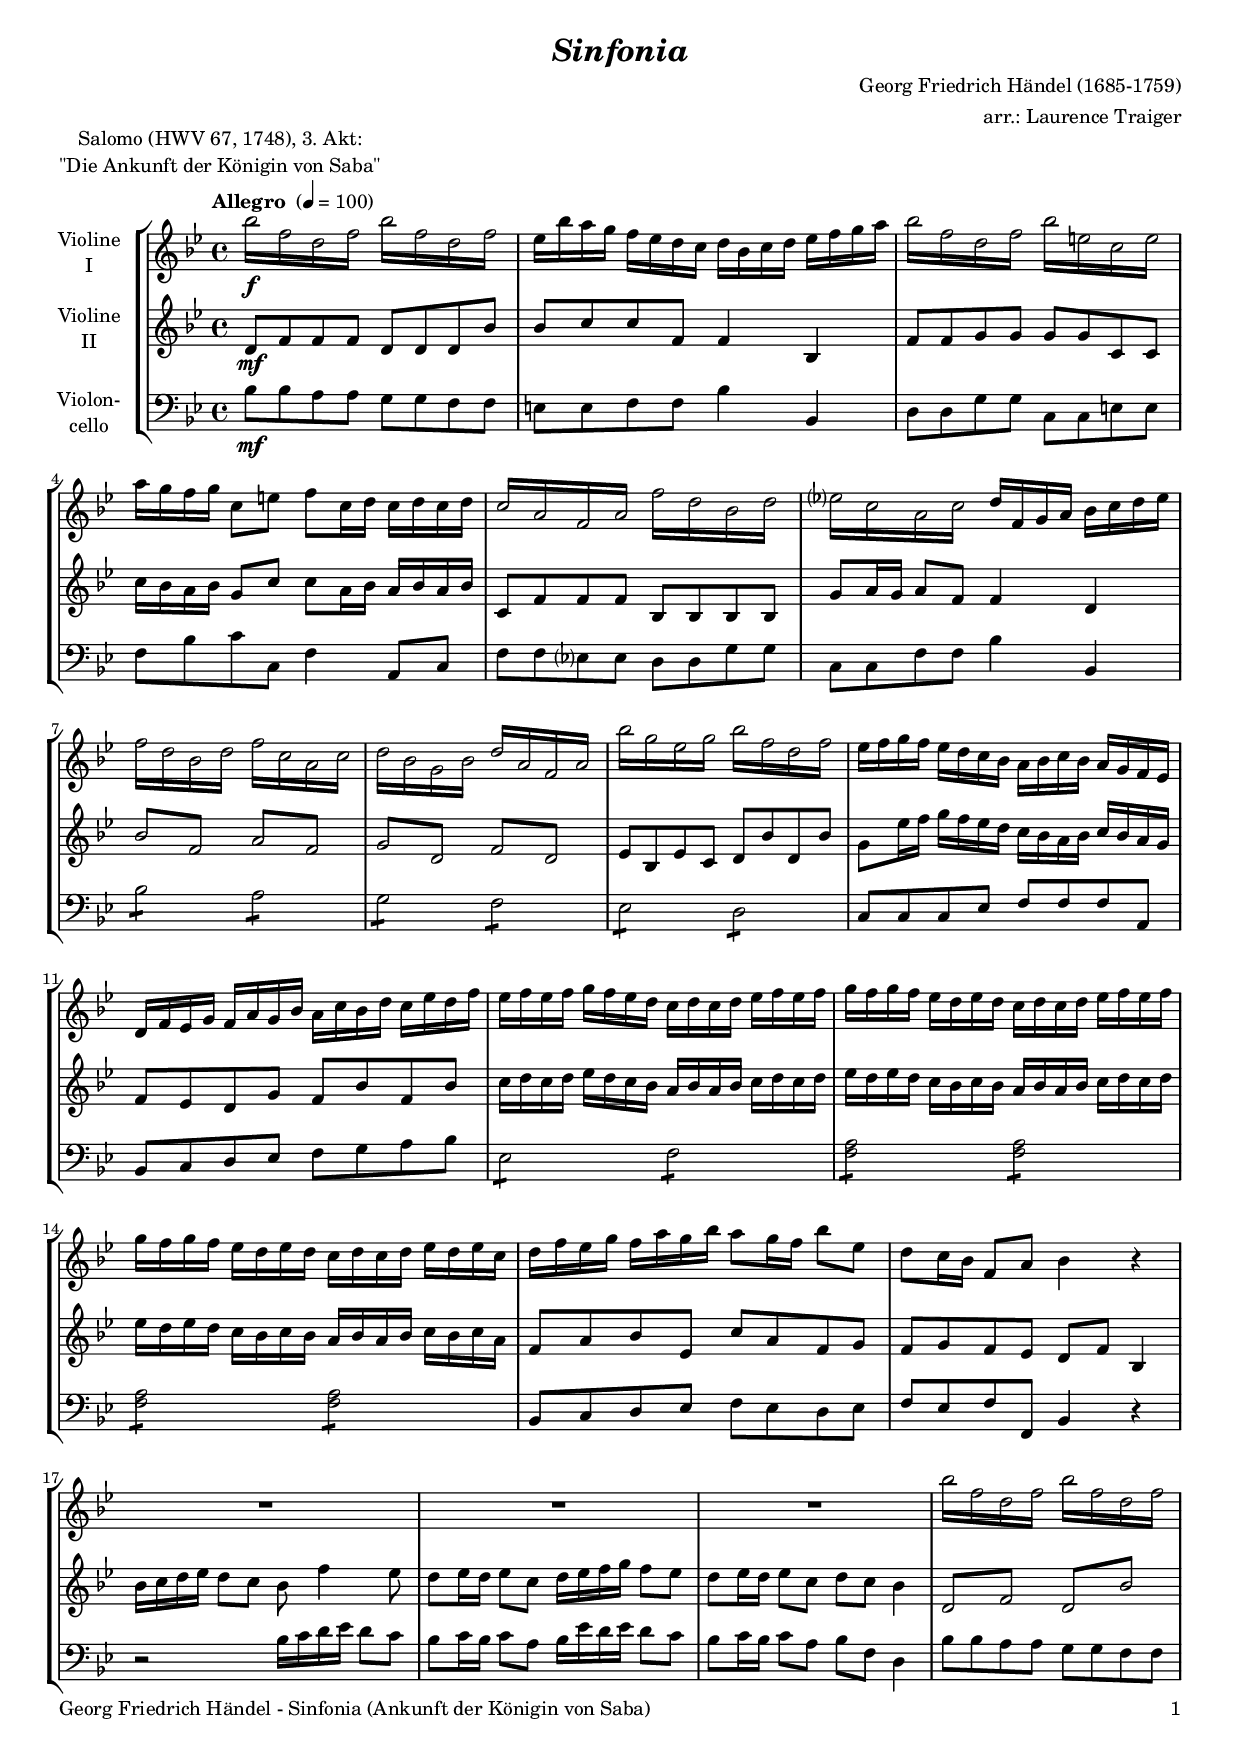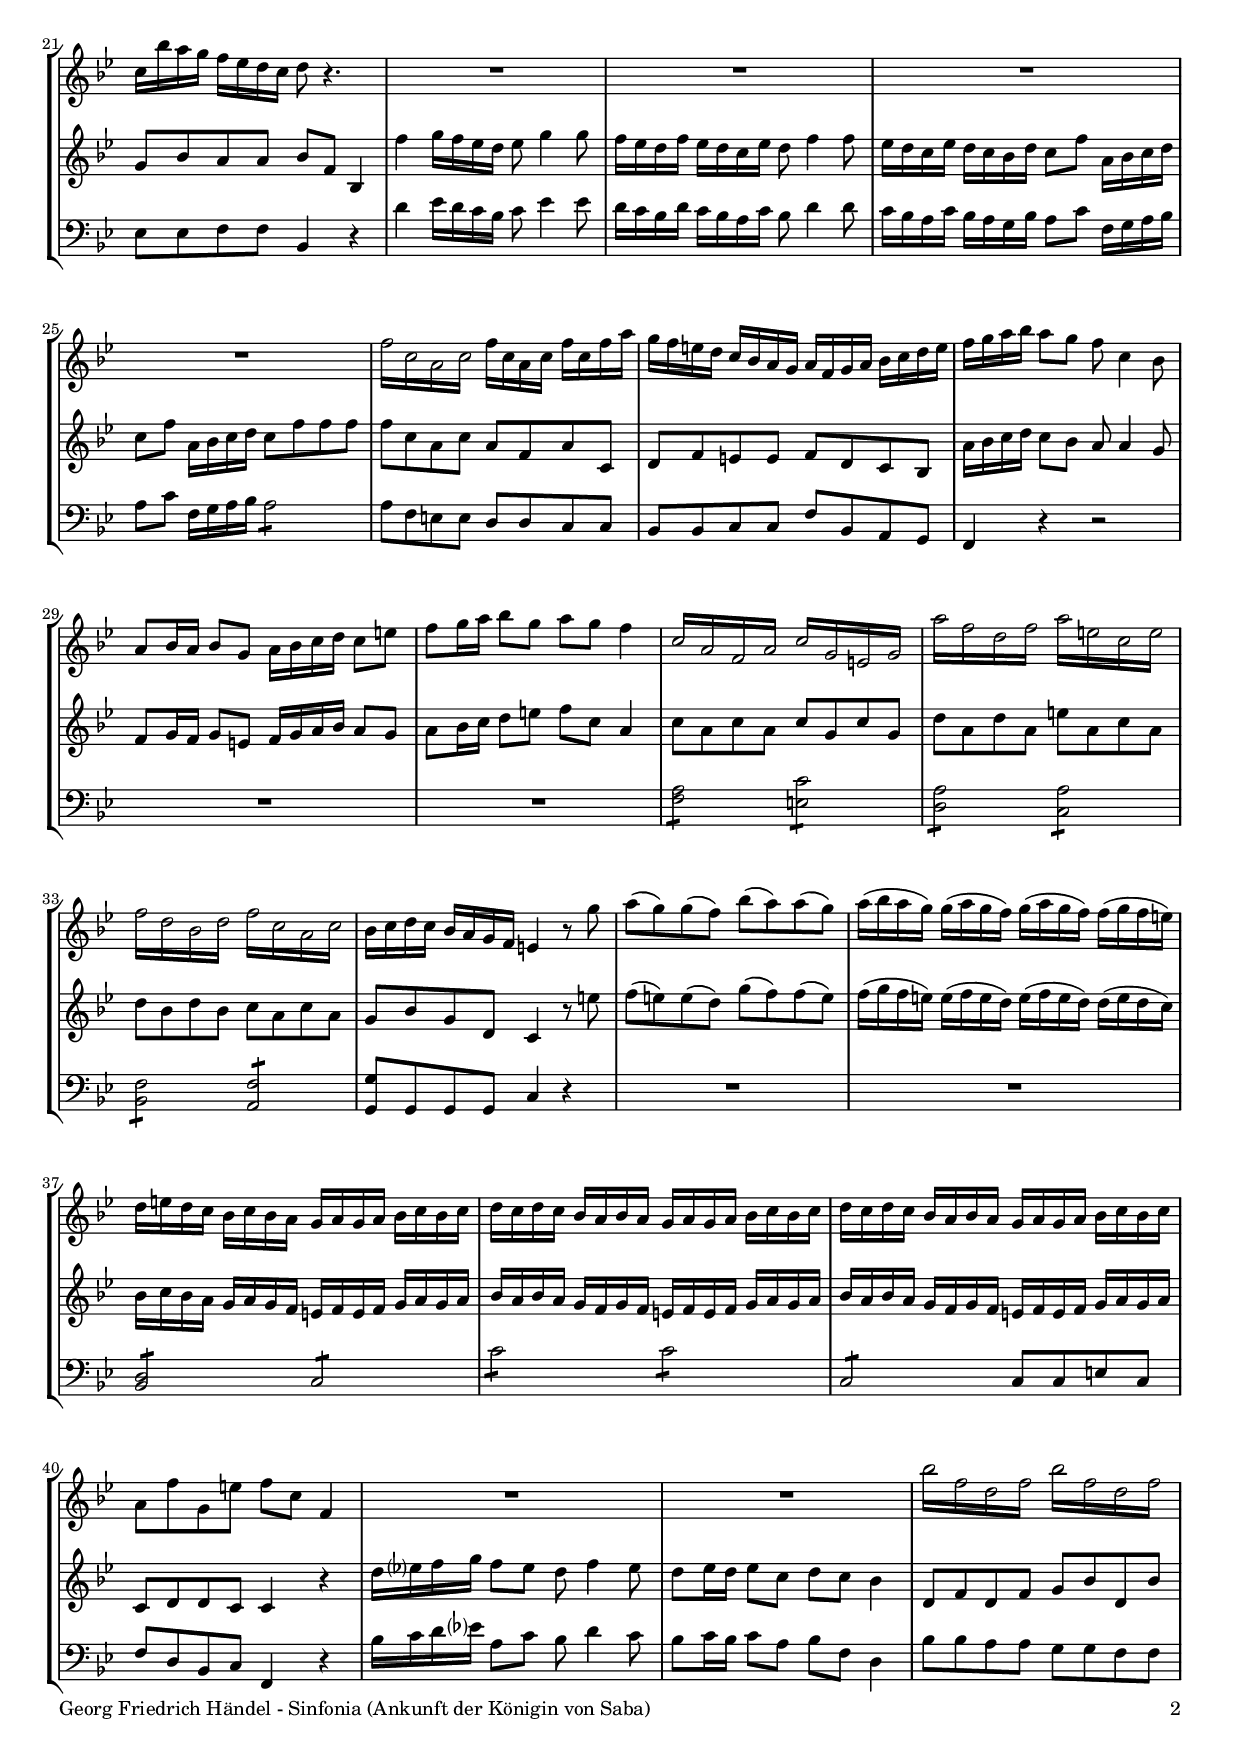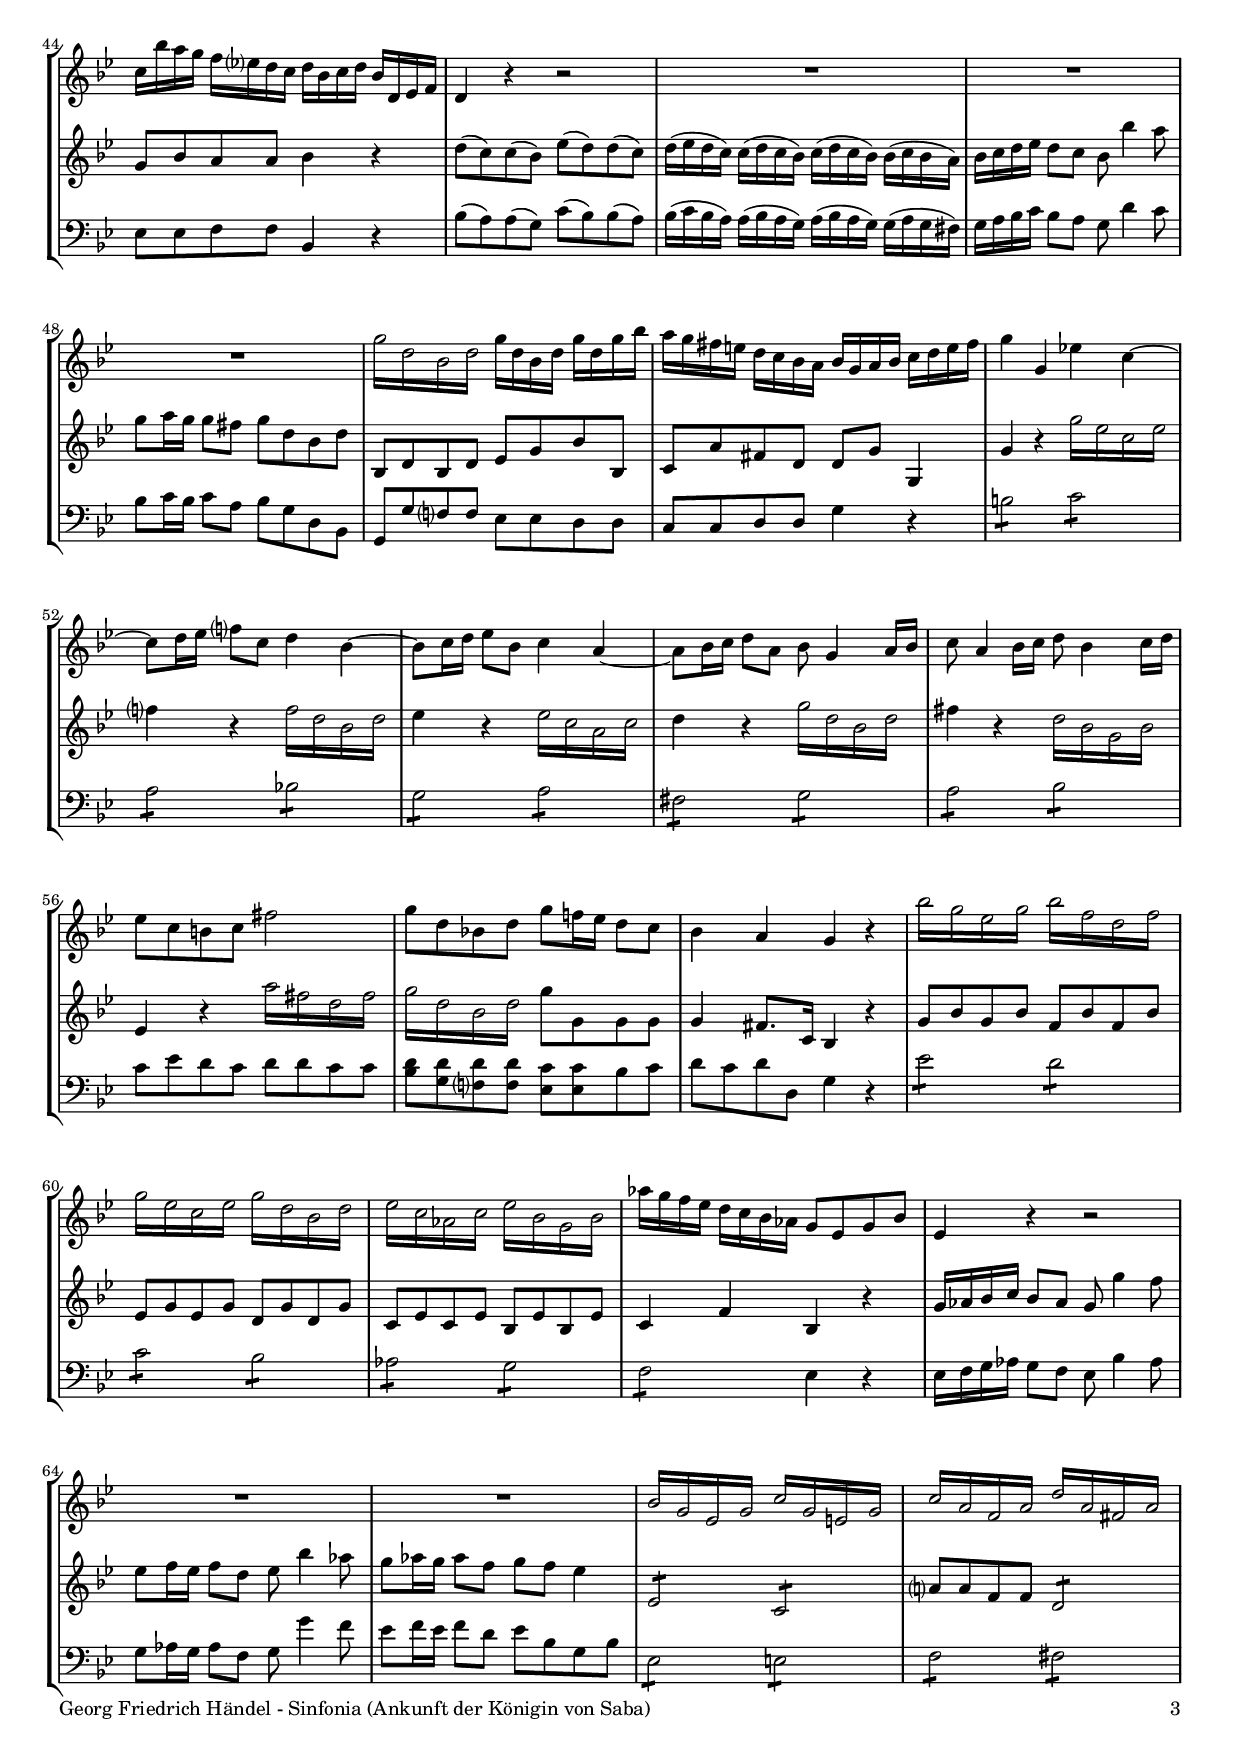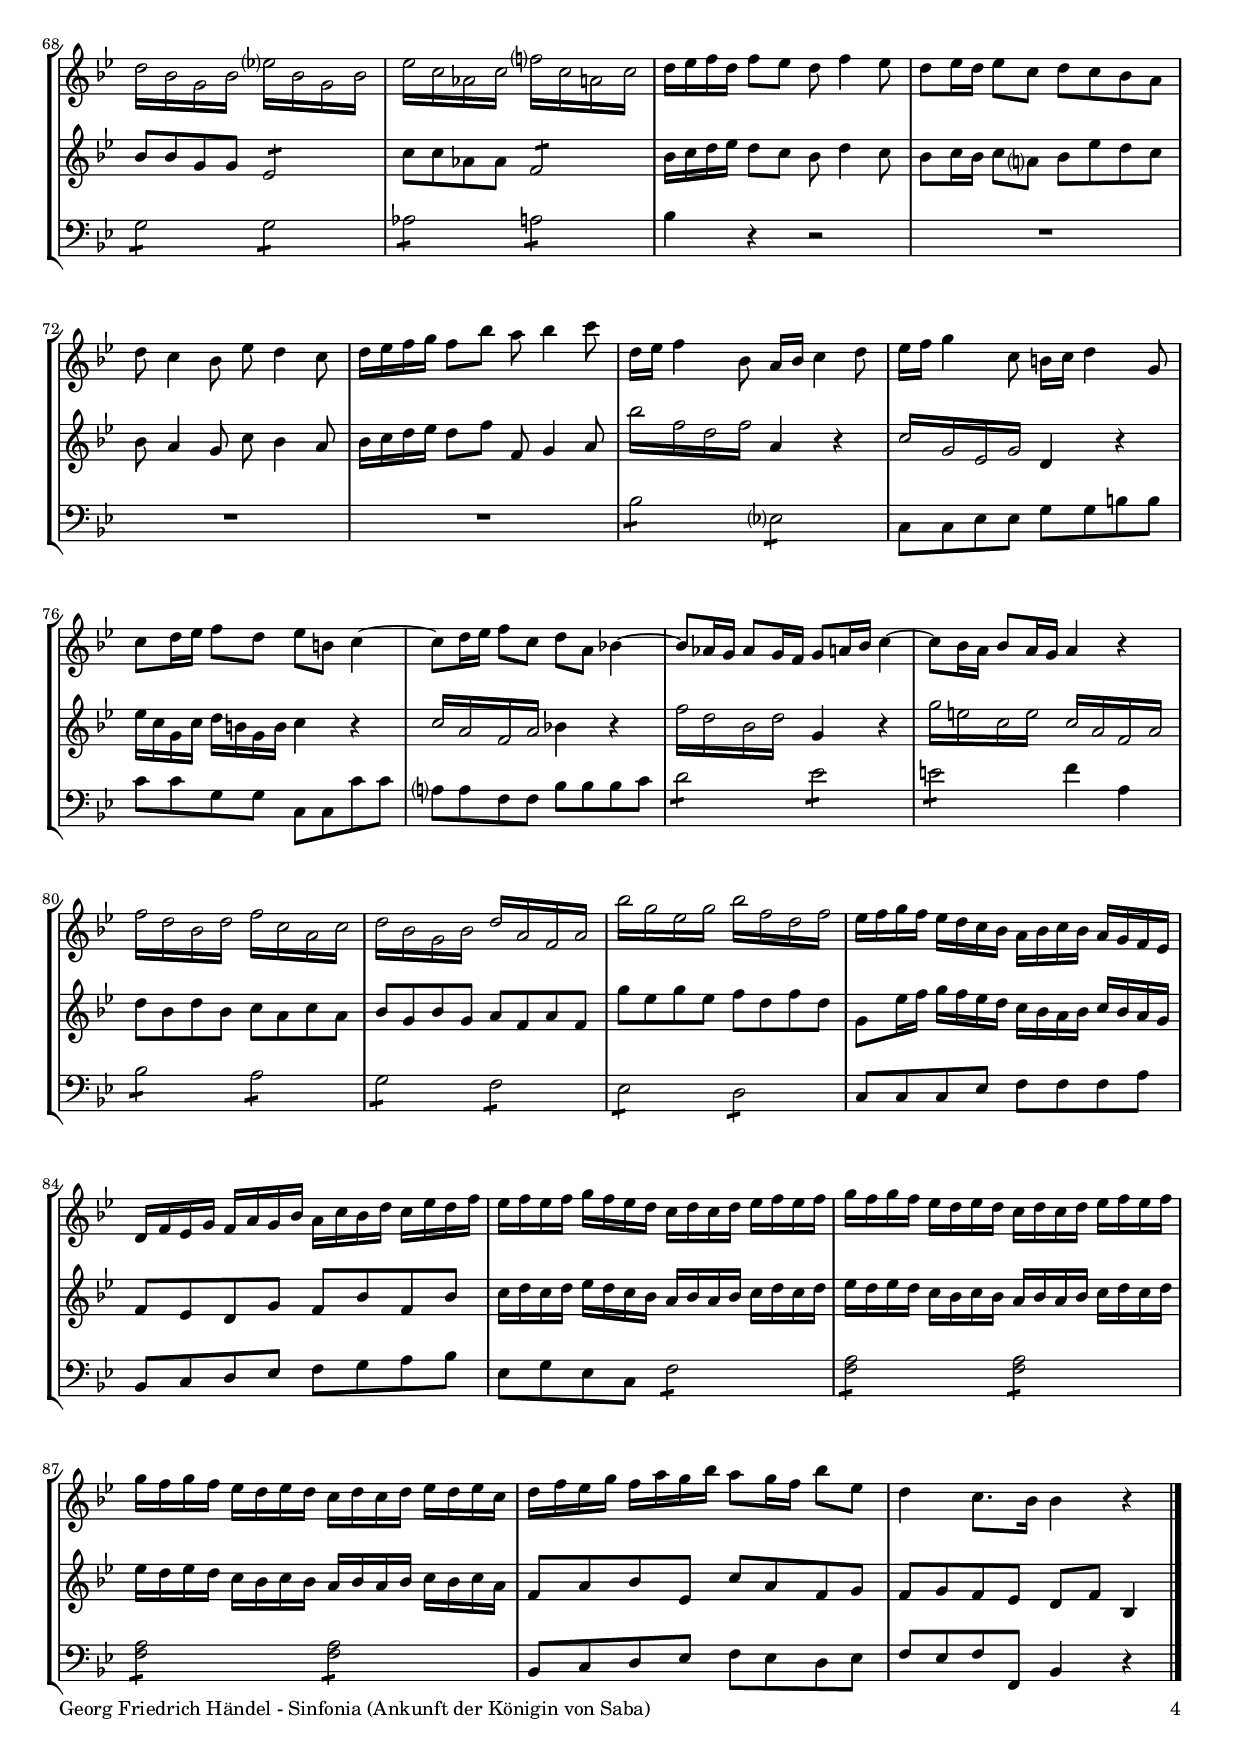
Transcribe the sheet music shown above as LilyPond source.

\version "2.20.2"
\include "deutsch.ly"

#(set-global-staff-size 17)

\header {
  title     = \markup \bold \italic "Sinfonia"
  composer  = "Georg Friedrich Händel (1685-1759)"
  arranger  = "arr.: Laurence Traiger"
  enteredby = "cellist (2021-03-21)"
  piece     = \markup \center-column {
    "Salomo (HWV 67, 1748), 3. Akt:"
    "\"Die Ankunft der Königin von Saba\""
  }
}


voiceconsts = {
  \key b \major
  \time 4/4
  \clef "treble"
%  \numericTimeSignature
  \compressEmptyMeasures
  % Set default beaming for all staves
%  \set Timing.beamExceptions = #'()
%  \set Timing.baseMoment     = #(ly:make-moment 1 4)
%  \set Timing.beatStructure  = #'(1 1 1)
  \tempo "Allegro " 4=100
}

micl = "clarinet"
mifl = "flute"
miob = "oboe"
mifh = "french horn"
misx = "tenor sax"
mist = "string ensemble 1"
mivl = "violin"
miba = "cello"

boxa = { \bar "||" \mark \markup \box \italic "A" \key c \major }

va = \relative c''' {
  \voiceconsts

  \repeat tremolo 2 { b16\f f d f } \repeat tremolo 2 { b f d f }
  es b' a g f es d c d b c d es f g a

  \repeat tremolo 2 { b f d f } \repeat tremolo 2 { b e, c e }
  a g f g c,8 e f c16 d c d c d
  \repeat tremolo 2 { c a f a } \repeat tremolo 2 { f' d b d }

  \repeat tremolo 2 { es? c a c } d f, g a b c d es
  \repeat tremolo 2 { f d b d } \repeat tremolo 2 { f c a c }
  \repeat tremolo 2 { d b g b } \repeat tremolo 2 { d a f a }

  \repeat tremolo 2 { b' g es g } \repeat tremolo 2 { b f d f }
  es f g f es d c b a b c b a g f es
  d f es g f a g b a c b d c es d f

  es f es f g f es d c d c d es f es f
  g f g f es d es d c d c d es f es f
  g f g f es d es d c d c d es d es c

  d f es g f a g b a8 g16 f b8 es,
  d c16 b f8 a b4 r
  R1*3
  \repeat tremolo 2 { b'16 f d f } \repeat tremolo 2 { b f d f }

  c b' a g f es d c d8 r4.
  R1*4
  \repeat tremolo 2 { f16 c a c } f c a c f c f a

  g f e d c b a g a f g a b c d e
  f g a b a8 g f c4 b8
  a b16 a b8 g a16 b c d c8 e

  f g16 a b8 g a g f4
  \repeat tremolo 2 { c16 a f a } \repeat tremolo 2 { c g e g }
  \repeat tremolo 2 { a' f d f } \repeat tremolo 2 { a e c e }

  \repeat tremolo 2 { f d b d } \repeat tremolo 2 { f c a c }
  b c d c b a g f e4 r8 g'
  a( g) g( f) b( a) a( g)
  a16( b a g) g( a g f) g( a g f) f( g f e)
  d e d c b c b a g a g a b c b c

  d c d c b a b a g a g a b c b c
  d c d c b a b a g a g a b c b c
  a8 f' g, e' f c f,4
  R1*2

  \repeat tremolo 2 { b'16 f d f } \repeat tremolo 2 { b f d f }
  c b' a g f es? d c d b c d b d, es f
  d4 r r2
  R1*3
  
  \repeat tremolo 2 { g'16 d b d } g d b d g d g b
  a g fis e d c b a b g a b c d e fis
  g4 g, es'! c~

  c8 d16 es f?8 c d4 b~
  b8 c16 d es8 b c4 a~
  a8 b16 c d8 a b g4 a16 b
  c8 a4 b16 c d8 b4 c16 d

  es8 c h c fis2
  g8 d b! d g f!16 es d8 c
  b4 a g r
  \repeat tremolo 2 { b'16 g es g } \repeat tremolo 2 { b f d f }

  \repeat tremolo 2 { g es c es } \repeat tremolo 2 { g d b d }
  \repeat tremolo 2 { es c as c } \repeat tremolo 2 { es b g b }
  as' g f es d c b as g8 es g b
  es,4 r r2

  R1*2
  \repeat tremolo 2 { b'16 g es g } \repeat tremolo 2 { c g e g }
  \repeat tremolo 2 { c a f a } \repeat tremolo 2 { d a fis a }

  \repeat tremolo 2 { d b g b } \repeat tremolo 2 { es? b g b }
  \repeat tremolo 2 { es c as c } \repeat tremolo 2 { f? c a c }
  d es f d f8 es d f4 es8

  d es16 d es8 c d c b a
  d c4 b8 es d4 c8
  d16 es f g f8 b a b4 c8
  d,16 es f4 b,8 a16 b c4 d8

  es16 f g4 c,8 h16 c d4 g,8
  c d16 es f8 d es h c4~
  c8 d16 es f8 c d a b!4~
  b8 as16 g as8 g16 f g8 a16 b c4~

  c8 b16 a b8 a16 g a4 r
  \repeat tremolo 2 { f'16 d b d } \repeat tremolo 2 { f c a c }
  \repeat tremolo 2 { d b g b } \repeat tremolo 2 { d a f a }
  \repeat tremolo 2 { b' g es g } \repeat tremolo 2 { b f d f }

  es f g f es d c b a b c b a g f es
  d f es g f a g b a c b d c es d f

  es f es f g f es d c d c d es f es f
  g f g f es d es d c d c d es f es f

  g f g f es d es d c d c d es d es c
  d f es g f a g b a8 g16 f b8 es,
  d4 c8. b16 b4 r \bar "|."
}

vb = \relative c' {
  \voiceconsts

  d8\mf f f f d d d b'
  b c c f, f4 b,
  f'8 f g g g g c, c
  c'16 b a b g8 c c a16 b a b a b

  c,8 f f f b, b b b
  g' a16 g a8 f f4 d
  \repeat tremolo 2 { b'8 f } \repeat tremolo 2 { a f }
  \repeat tremolo 2 { g d } \repeat tremolo 2 { f d }

  es b es c d b' d, b'
  g es'16 f g f es d c b a b c b a g
  f8 es d g f b f b

  c16 d c d es d c b a b a b c d c d
  es d es d c b c b a b a b c d c d
  es d es d c b c b a b a b c b c a

  f8 a b es, c' a f g
  f g f es d f b,4
  b'16 c d es d8 c b f'4 es8
  d es16 d es8 c d16 es f g f8 es

  d es16 d es8 c d c b4
  \repeat tremolo 2 { d,8 f } \repeat tremolo 2 { d b' }
  g b a a b f b,4
  f'' g16 f es d es8 g4 g8

  f16 es d f es d c es d8 f4 f8
  es16 d c es d c b d c8 f a,16 b c d
  c8 f a,16 b c d c8 f f f
  f c a c a f a c,

  d f e e f d c b
  a'16 b c d c8 b a a4 g8
  f g16 f g8 e f16 g a b a8 g
  a b16 c d8 e f c a4

  c8 a c a c g c g
  d' a d a e' a, c a
  d b d b c a c a
  g b g d c4 r8 e'

  f( e) e( d) g( f) f( e)
  f16( g f e) e( f e d) e( f e d) d( e d c)
  b c b a g a g f e f e f g a g a

  b a b a g f g f e f e f g a g a
  b a b a g f g f e f e f g a g a
  c,8 d d c c4 r

  d'16 es? f g f8 es d f4 es8
  d es16 d es8 c d c b4
  d,8 f d f g b d, b'
  g b a a b4 r

  d8( c) c( b) es( d) d( c)
  d16( es d c) c( d c b) c( d c b) b( c b a)
  b c d es d8 c b b'4 a8
  g a16 g g8 fis g d b d

  b, d b d es g b b,
  c a' fis d d g g,4
  g' r \repeat tremolo 2 { g'16 es c es }
  f?4 r \repeat tremolo 2 { f16 d b d }

  es4 r \repeat tremolo 2{ es16 c a c }
  d4 r \repeat tremolo 2 { g16 d b d }
  fis4 r \repeat tremolo 2 { d16 b g b }

  es,4 r \repeat tremolo 2 { a'16 fis d fis }
  \repeat tremolo 2 { g d b d } g8 g, g g
  g4 fis8. c16 b4 r

  g'8 b g b f b f b
  es, g es g d g d g
  c, es c es b es b es
  c4 f b, r

  g'16 as b c b8 as g g'4 f8
  es f16 es f8 d es b'4 as8

  g as16 g as8 f g f es4
  \repeat tremolo 4 es,8 \repeat tremolo 4 c
  a'? a f f \repeat tremolo 4 d
  b' b g g \repeat tremolo 4 es

  c' c as as \repeat tremolo 4 f
  b16 c d es d8 c b d4 c8
  b c16 b c8 a? b es d c
  b a4 g8 c b4 a8

  b16 c d es d8 f f, g4 a8
  \repeat tremolo 2 { b'16 f d f } a,4 r
  \repeat tremolo 2 { c16 g es g } d4 r
  es'16 c g c d h g h c4 r

  \repeat tremolo 2 { c16 a f a } b!4 r
  \repeat tremolo 2 { f'16 d b d } g,4 r
  \repeat tremolo 2 { g'16 e c e } \repeat tremolo 2 { c a f a }

  d8 b d b c a c a
  b g b g a f a f
  g' es g es f d f d
  g, es'16 f g f es d c b a b c b a g

  f8 es d g f b f b
  c16 d c d es d c b a b a b c d c d
  es d es d c b c b a b a b c d c d

  es d es d c b c b a b a b c b c a
  f8 a b es, c' a f g
  f g f es d f b,4 \bar "|."
}

vc = \relative c' {
  \voiceconsts
  \clef "bass"

  b8\mf b a a g g f f
  e e f f b4 b,
  d8 d g g c, c e e
  f b c c, f4 a,8 c

  f f es? es d d g g
  c, c f f b4 b,
  \repeat tremolo 4 b'8 \repeat tremolo 4 a
  \repeat tremolo 4 g \repeat tremolo 4 f
  \repeat tremolo 4 es \repeat tremolo 4 d

  c c c es f f f a,
  b c d es f g a b
  \repeat tremolo 4 es, \repeat tremolo 4 f
  \repeat tremolo 4 <f a> \repeat tremolo 4 <f a>
  \repeat tremolo 4 <f a> \repeat tremolo 4 <f a>

  b, c d es f es d es
  f es f f, b4 r
  r2 b'16 c d es d8 c
  b c16 b c8 a b16 es d es d8 c

  b c16 b c8 a b f d4
  b'8 b a a g g f f
  es es f f b,4 r
  d' es16 d c b c8 es4 es8

  d16 c b d c b a c b8 d4 d8
  c16 b a c b a g b a8 c f,16 g a b
  a8 c f,16 g a b \repeat tremolo 4 a8

  a f e e d d c c
  b b c c f b, a g
  f4 r r2
  R1*2
  \repeat tremolo 4 <f' a>8 \repeat tremolo 4 <e c'>

  \repeat tremolo 4 <d a'> \repeat tremolo 4 <c a'>
  \repeat tremolo 4 <b f'> \repeat tremolo 4 <a f'>
  <g g'> g g g c4 r
  R1*2
  \repeat tremolo 4 <b d>8 \repeat tremolo 4 c

  \repeat tremolo 4 c' \repeat tremolo 4 c
  \repeat tremolo 4 c, c c e c
  f d b c f,4 r
  b'16 c d es? a,8 c b d4 c8

  b c16 b c8 a b f d4
  b'8 b a a g g f f
  es es f f b,4 r
  b'8( a) a( g) c( b) b( a)

  b16( c b a) a( b a g) a( b a g) g( a g fis)
  g a b c b8 a g d'4 c8
  b c16 b c8 a b g d b

  g g' f? f es es d d
  c c d d g4 r
  \repeat tremolo 4 h8 \repeat tremolo 4 c
  \repeat tremolo 4 a \repeat tremolo 4 b!
  \repeat tremolo 4 g \repeat tremolo 4 a

  \repeat tremolo 4 fis \repeat tremolo 4 g
  \repeat tremolo 4 a \repeat tremolo 4 b
  c es d c d d c c
  <b d> <g d'> <f? d'> <f d'> <es c'> <es c'> b' c
  d c d d, g4 r

  \repeat tremolo 4 es'8 \repeat tremolo 4 d
  \repeat tremolo 4 c \repeat tremolo 4 b
  \repeat tremolo 4 as \repeat tremolo 4 g
  \repeat tremolo 4 f es4 r

  es16 f g as g8 f es b'4 as8
  g as16 g as8 f g g'4 f8
  es f16 es f8 d es b g b
  \repeat tremolo 4 es, \repeat tremolo 4 e

  \repeat tremolo 4 f \repeat tremolo 4 fis
  \repeat tremolo 4 g \repeat tremolo 4 g
  \repeat tremolo 4 as \repeat tremolo 4 a
  b4 r r2
  R1*3

  \repeat tremolo 4 b8 \repeat tremolo 4 es,?
  c c es es g g h h
  c c g g c, c c' c
  a? a f f b b b c
  \repeat tremolo 4 d \repeat tremolo 4 es

  \repeat tremolo 4 e f4 a,
  \repeat tremolo 4 b8 \repeat tremolo 4 a
  \repeat tremolo 4 g \repeat tremolo 4 f
  \repeat tremolo 4 es \repeat tremolo 4 d

  c c c es f f f a
  b, c d es f g a b
  es, g es c \repeat tremolo 4 f

  \repeat tremolo 4 <f a> \repeat tremolo 4 <f a>
  \repeat tremolo 4 <f a> \repeat tremolo 4 <f a>
  b, c d es f es d es
  f es f f, b4 r \bar "|."
}


music = \new StaffGroup <<
      \new Staff {
	\set Staff.midiInstrument = \mist
	\set Staff.instrumentName = \markup \center-column { "Violine" "I" }
	\transpose b b { \va }
      }

      \new Staff {
	\set Staff.midiInstrument = \mist
	\set Staff.instrumentName = \markup \center-column { "Violine" "II" }
	\transpose b b { \vb }
      }

      \new Staff {
	\set Staff.midiInstrument = \miba
	\set Staff.instrumentName = \markup \center-column { "Violon-" "cello" }
	\transpose b b { \vc }
      }
>>

\book {
   \paper {
    print-page-number = ##t
    print-first-page-number = ##t
    ragged-last-bottom = ##f
    oddHeaderMarkup = \markup \null
    evenHeaderMarkup = \markup \null
    oddFooterMarkup = \markup {
      \fill-line {
        \on-the-fly #print-page-number-check-first
        "Georg Friedrich Händel - Sinfonia (Ankunft der Königin von Saba)" \fromproperty #'page:page-number-string
      }
    }
    evenFooterMarkup = \oddFooterMarkup
  } \score {
    \music
    \layout {}
  }

  \score {
    \unfoldRepeats \music

    \midi {
      \context {
        \Score
      }
    }
  }
}